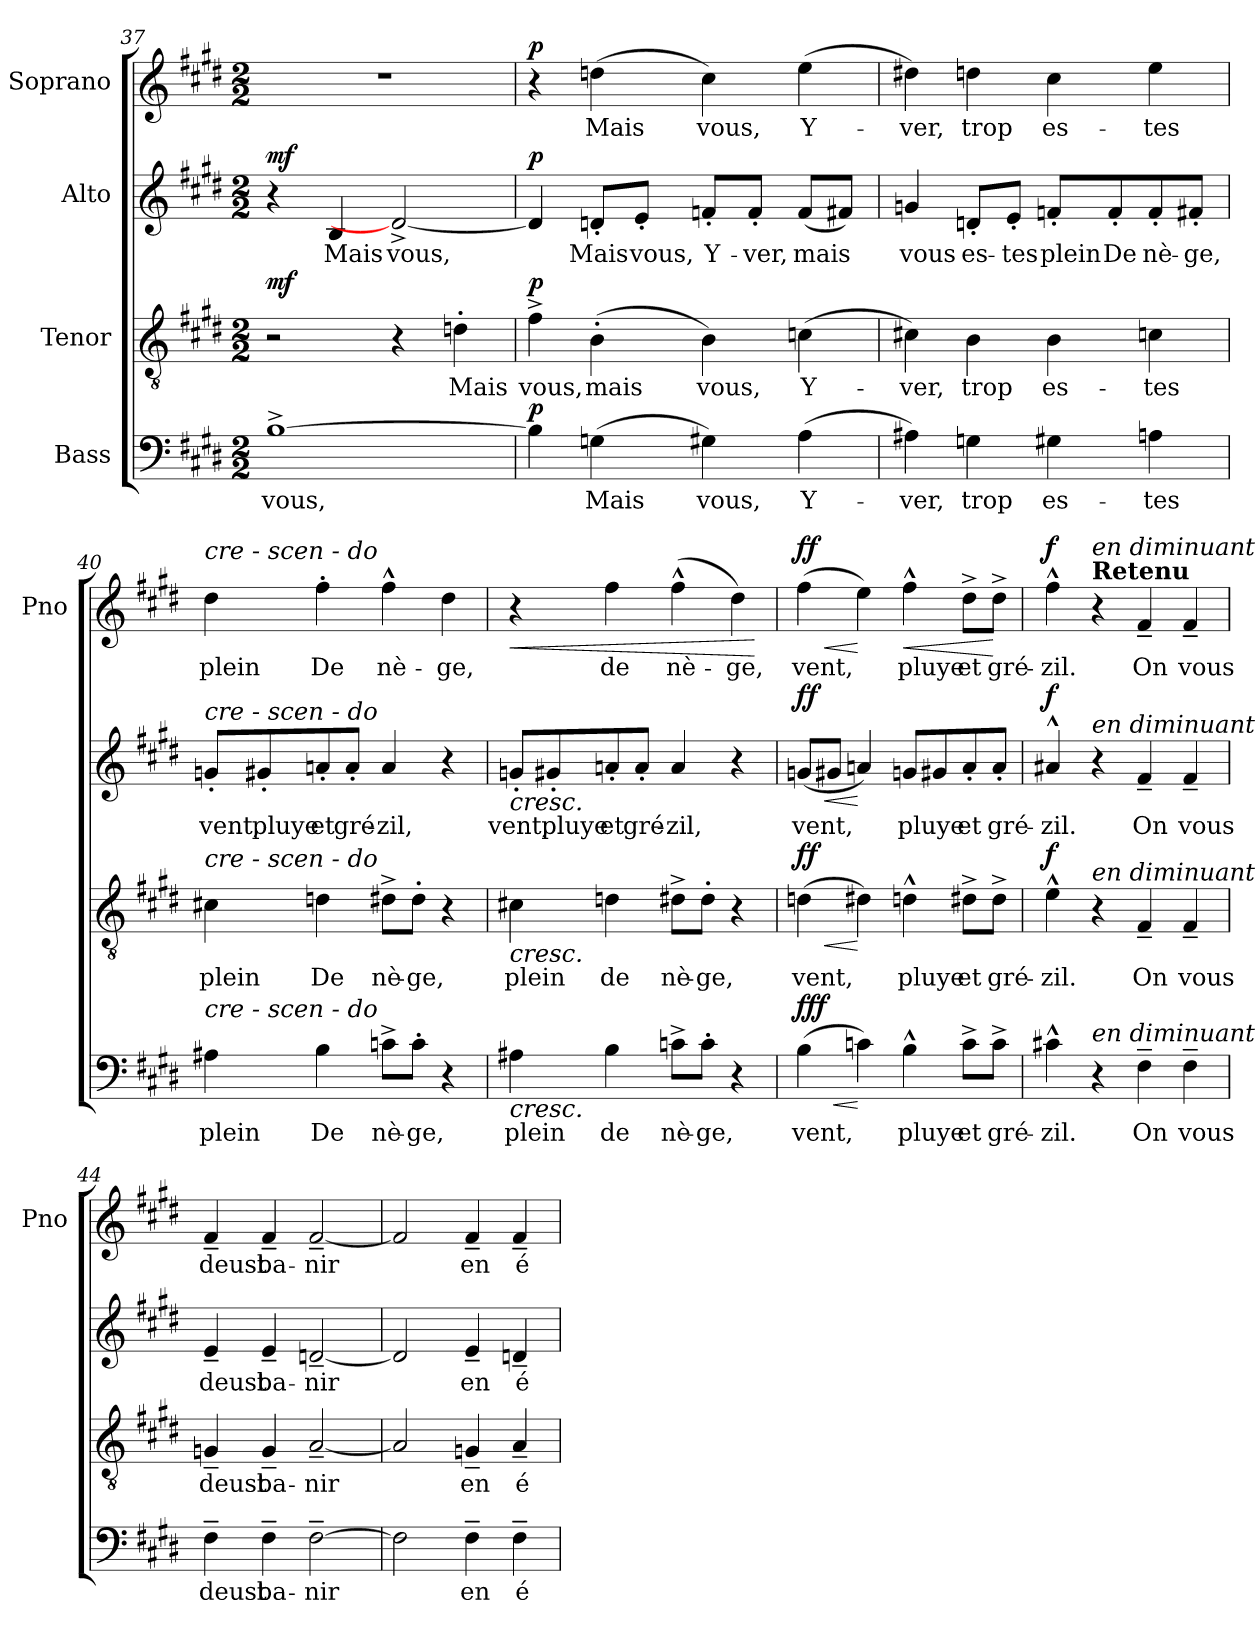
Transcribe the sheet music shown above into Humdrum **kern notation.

**kern	**text	**dynam	**kern	**text	**dynam	**kern	**text	**dynam	**kern	**text	**dynam
*part4	*part4	*part4	*part3	*part3	*part3	*part2	*part2	*part2	*part1	*part1	*part1
*staff4	*staff4	*staff4	*staff3	*staff3	*staff3	*staff2	*staff2	*staff2	*staff1	*staff1	*staff1
*I"Bass	*	*	*I"Tenor	*	*	*I"Alto	*	*	*I"Soprano	*	*
*	*	*	*	*	*	*	*	*	*I'Pno	*	*
!!LO:PB:g=z
*clefF4	*	*	*clefGv2	*	*	*clefG2	*	*	*clefG2	*	*
*k[f#c#g#d#]	*	*	*k[f#c#g#d#]	*	*	*k[f#c#g#d#]	*	*	*k[f#c#g#d#]	*	*
*E:	*	*	*E:	*	*	*E:	*	*	*E:	*	*
*M2/2	*	*	*M2/2	*	*	*M2/2	*	*	*M2/2	*	*
=37	=37	=37	=37	=37	=37	=37	=37	=37	=37	=37	=37
!	!LO:LY:b	!	!	!	!LO:DY:b	!	!	!LO:DY:b	!	!	!
[1B^	vous,	.	2r	.	mf	4r	.	mf	1r	.	.
!	!	!	!	!	!	!	!LO:LY:b	!	!	!	!
.	.	.	.	.	.	4B/	Mais	.	.	.	.
!	!	!	!	!	!	!	!LO:LY:b	!	!	!	!
.	.	.	4r	.	.	2d^/_	vous,	.	.	.	.
!	!	!	!	!LO:LY:b	!	!	!	!	!	!	!
.	.	.	4dn'\	Mais	.	.	.	.	.	.	.
=38	=38	=38	=38	=38	=38	=38	=38	=38	=38	=38	=38
!	!	!LO:DY:b	!	!LO:LY:b	!LO:DY:b	!	!	!LO:DY:b	!	!	!LO:DY:b
4B\]	.	p	4f#^\	vous,	p	4d/]	.	p	4r	.	p
!	!LO:LY:b	!	!	!LO:LY:b	!	!	!LO:LY:b	!	!	!LO:LY:b	!
(>4Gn\	Mais	.	(>4B'\	mais	.	8dn'/L	Mais	.	(>4ddn\	Mais	.
!	!	!	!	!	!	!	!LO:LY:b	!	!	!	!
.	.	.	.	.	.	8e'/J	vous,	.	.	.	.
!	!LO:LY:b	!	!	!LO:LY:b	!	!	!LO:LY:b	!	!	!LO:LY:b	!
4G#X\)	vous,	.	4B\)	vous,	.	8fn'/L	Y-	.	4cc#\)	vous,	.
!	!	!	!	!	!	!	!LO:LY:b	!	!	!	!
.	.	.	.	.	.	8f'/J	-ver,	.	.	.	.
!	!LO:LY:b	!	!	!LO:LY:b	!	!	!LO:LY:b	!	!	!LO:LY:b	!
(>4A\	Y-	.	(>4cn\	Y-	.	(<8f/L	mais	.	(>4ee\	Y-	.
.	.	.	.	.	.	8f#X/J)	.	.	.	.	.
=39	=39	=39	=39	=39	=39	=39	=39	=39	=39	=39	=39
!	!LO:LY:b	!	!	!LO:LY:b	!	!	!LO:LY:b	!	!	!LO:LY:b	!
4A#X\)	-ver,	.	4c#X\)	-ver,	.	4gn/	vous	.	4dd#X\)	-ver,	.
!	!LO:LY:b	!	!	!LO:LY:b	!	!	!LO:LY:b	!	!	!LO:LY:b	!
4Gn\	trop	.	4B\	trop	.	8dn'/L	es-	.	4ddn\	trop	.
!	!	!	!	!	!	!	!LO:LY:b	!	!	!	!
.	.	.	.	.	.	8e'/J	-tes	.	.	.	.
!	!LO:LY:b	!	!	!LO:LY:b	!	!	!LO:LY:b	!	!	!LO:LY:b	!
4G#X\	es-	.	4B\	es-	.	8fn'/L	plein	.	4cc#\	es-	.
!	!	!	!	!	!	!	!LO:LY:b	!	!	!	!
.	.	.	.	.	.	8f'/	De	.	.	.	.
!	!LO:LY:b	!	!	!LO:LY:b	!	!	!LO:LY:b	!	!	!LO:LY:b	!
4An\	-tes	.	4cn\	-tes	.	8f'/	nè-	.	4ee\	-tes	.
!	!	!	!	!	!	!	!LO:LY:b	!	!	!	!
.	.	.	.	.	.	8f#X'/J	-ge,	.	.	.	.
!!LO:LB:g=z
=40	=40	=40	=40	=40	=40	=40	=40	=40	=40	=40	=40
!	!	!	!	!	!	!	!	!	!LO:TX:a:i:t=cre   -    scen    -     do	!	!
!	!	!	!	!	!	!LO:TX:a:i:t=cre   -    scen    -     do	!	!	!	!	!
!	!	!	!LO:TX:a:i:t=cre   -    scen    -     do	!	!	!	!	!	!	!	!
!LO:TX:a:i:t=cre   -    scen    -     do	!	!	!	!	!	!	!	!	!	!	!
!	!LO:LY:b	!	!	!LO:LY:b	!	!	!LO:LY:b	!	!	!LO:LY:b	!
4A#X\	plein	.	4c#X\	plein	.	8gn'/L	vent,	.	4dd#\	plein	.
!	!	!	!	!	!	!	!LO:LY:b	!	!	!	!
.	.	.	.	.	.	8g#X'/	pluye	.	.	.	.
!	!LO:LY:b	!	!	!LO:LY:b	!	!	!LO:LY:b	!	!	!LO:LY:b	!
4B\	De	.	4dn\	De	.	8an'/	et	.	4ff#'\	De	.
!	!	!	!	!	!	!	!LO:LY:b	!	!	!	!
.	.	.	.	.	.	8a'/J	gré-	.	.	.	.
!	!LO:LY:b	!	!	!LO:LY:b	!	!	!LO:LY:b	!	!	!LO:LY:b	!
8cn^\L	nè-	.	8d#X^\L	nè-	.	4a/	-zil,	.	4ff#^^\	nè-	.
!	!LO:LY:b	!	!	!LO:LY:b	!	!	!	!	!	!	!
8c'\J	-ge,	.	8d#'\J	-ge,	.	.	.	.	.	.	.
!	!	!	!	!	!	!	!	!	!	!LO:LY:b	!
4r	.	.	4r	.	.	4r	.	.	4dd#\	-ge,	.
!!LO:PB:g=z
=41	=41	=41	=41	=41	=41	=41	=41	=41	=41	=41	=41
!	!LO:LY:b	!LO:HP:b	!	!LO:LY:b	!LO:HP:b	!	!LO:LY:b	!LO:HP:b	!	!	!LO:HP:b
4A#X\	plein	<	4c#X\	plein	<	8gn'/L	vent,	<	4r	.	<
!	!	!	!	!	!	!	!LO:LY:b	!	!	!	!
.	.	.	.	.	.	8g#X'/	pluye	.	.	.	.
!	!LO:LY:b	!	!	!LO:LY:b	!	!	!LO:LY:b	!	!	!LO:LY:b	!
4B\	de	.	4dn\	de	.	8an'/	et	.	4ff#\	de	.
!	!	!	!	!	!	!	!LO:LY:b	!	!	!	!
.	.	.	.	.	.	8a'/J	gré-	.	.	.	.
!	!LO:LY:b	!	!	!LO:LY:b	!	!	!LO:LY:b	!	!	!LO:LY:b	!
8cn^\L	nè-	.	8d#X^\L	nè-	.	4a/	-zil,	.	(>4ff#^^\	nè-	.
!	!LO:LY:b	!	!	!LO:LY:b	!	!	!	!	!	!	!
8c'\J	-ge,	.	8d#'\J	-ge,	.	.	.	.	.	.	.
!	!	!	!	!	!	!	!	!	!	!LO:LY:b	!
4r	.	.	4r	.	.	4r	.	.	4dd#\)	-ge,	.
.	.	.	.	.	.	.	.	.	.	.	[
=42	=42	=42	=42	=42	=42	=42	=42	=42	=42	=42	=42
!	!LO:LY:b	!LO:HP:b	!	!LO:LY:b	!LO:HP:b	!	!LO:LY:b	!LO:HP:b	!	!LO:LY:b	!LO:HP:b
!	!	!LO:DY:n=1:b	!	!	!	!	!	!	!	!	!
!	!	!LO:DY:n=2:b	!	!	!	!	!	!	!	!	!
!	!	!LO:DY:n=3:b	!	!	!LO:DY:n=1:b	!	!	!	!	!	!
!	!	!	!	!	!LO:DY:n=2:b	!	!	!LO:DY:n=1:b	!	!	!
!	!	!	!	!	!	!	!	!LO:DY:n=2:b	!	!	!LO:DY:n=1:b
!	!	!	!	!	!	!	!	!	!	!	!LO:DY:n=2:b
(>4B\	vent,	< f f f	(>4dn\	vent,	< f f	(<8gn/L	vent,	< f f	(>4ff#\	vent,	< f f
.	.	.	.	.	.	8g#X/J	.	.	.	.	.
4cn\)	.	[	4d#X\)	.	[	4an/)	.	[	4ee\)	.	[
!	!LO:LY:b	!	!	!LO:LY:b	!	!	!LO:LY:b	!	!	!LO:LY:b	!LO:HP:b
4B^^\	pluye	.	4dn^^\	pluye	.	8gn/L	pluye	.	4ff#^^\	pluye	<
.	.	.	.	.	.	8g#X/	.	.	.	.	.
!	!LO:LY:b	!	!	!LO:LY:b	!	!	!LO:LY:b	!	!	!LO:LY:b	!
8c^\L	et	.	8d#X^\L	et	.	8a'/	et	.	8dd#^\L	et	.
!	!LO:LY:b	!	!	!LO:LY:b	!	!	!LO:LY:b	!	!	!LO:LY:b	!
8c^\J	gré-	[	8d#^\J	gré-	[	8a'/J	gré-	[	8dd#^\J	gré-	[
=43	=43	=43	=43	=43	=43	=43	=43	=43	=43	=43	=43
!	!LO:LY:b	!	!	!LO:LY:b	!LO:DY:b	!	!LO:LY:b	!LO:DY:b	!	!LO:LY:b	!LO:DY:b
4c#X^^\	-zil.	.	4e^^\	-zil.	f	4a#X^^/	-zil.	f	4ff#^^\	-zil.	f
!	!	!	!	!	!	!	!	!	!LO:TX:a:B:t=Retenu	!	!
!	!	!	!	!	!	!	!	!	!LO:TX:a:i:t=en diminuant	!	!
!	!	!	!	!	!	!LO:TX:a:i:t=en diminuant	!	!	!	!	!
!	!	!	!LO:TX:a:i:t=en diminuant	!	!	!	!	!	!	!	!
!LO:TX:a:i:t=en diminuant	!	!	!	!	!	!	!	!	!	!	!
4r	.	.	4r	.	.	4r	.	.	4r	.	.
!	!LO:LY:b	!	!	!LO:LY:b	!	!	!LO:LY:b	!	!	!LO:LY:b	!
4F#~\	On	.	4F#~/	On	.	4f#~/	On	.	4f#~/	On	.
!	!LO:LY:b	!	!	!LO:LY:b	!	!	!LO:LY:b	!	!	!LO:LY:b	!
4F#~\	vous	.	4F#~/	vous	.	4f#~/	vous	.	4f#~/	vous	.
=44	=44	=44	=44	=44	=44	=44	=44	=44	=44	=44	=44
!	!LO:LY:b	!	!	!LO:LY:b	!	!	!LO:LY:b	!	!	!LO:LY:b	!
4F#~\	deust	.	4Gn~/	deust	.	4e~/	deust	.	4f#~/	deust	.
!	!LO:LY:b	!	!	!LO:LY:b	!	!	!LO:LY:b	!	!	!LO:LY:b	!
4F#~\	ba-	.	4G~/	ba-	.	4e~/	ba-	.	4f#~/	ba-	.
!	!LO:LY:b	!	!	!LO:LY:b	!	!	!LO:LY:b	!	!	!LO:LY:b	!
[2F#~\	-nir	.	[2A~/	-nir	.	[2dn~/	-nir	.	[2f#~/	-nir	.
!!LO:LB:g=z
=45	=45	=45	=45	=45	=45	=45	=45	=45	=45	=45	=45
2F#\]	.	.	2A/]	.	.	2d/]	.	.	2f#/]	.	.
!	!LO:LY:b	!	!	!LO:LY:b	!	!	!LO:LY:b	!	!	!LO:LY:b	!
4F#~\	en	.	4Gn~/	en	.	4e~/	en	.	4f#~/	en	.
!	!LO:LY:b	!	!	!LO:LY:b	!	!	!LO:LY:b	!	!	!LO:LY:b	!
4F#~\	é-	.	4A~/	é-	.	4dn~/	é-	.	4f#~/	é-	.
=	=	=	=	=	=	=	=	=	=	=	=
*-	*-	*-	*-	*-	*-	*-	*-	*-	*-	*-	*-
